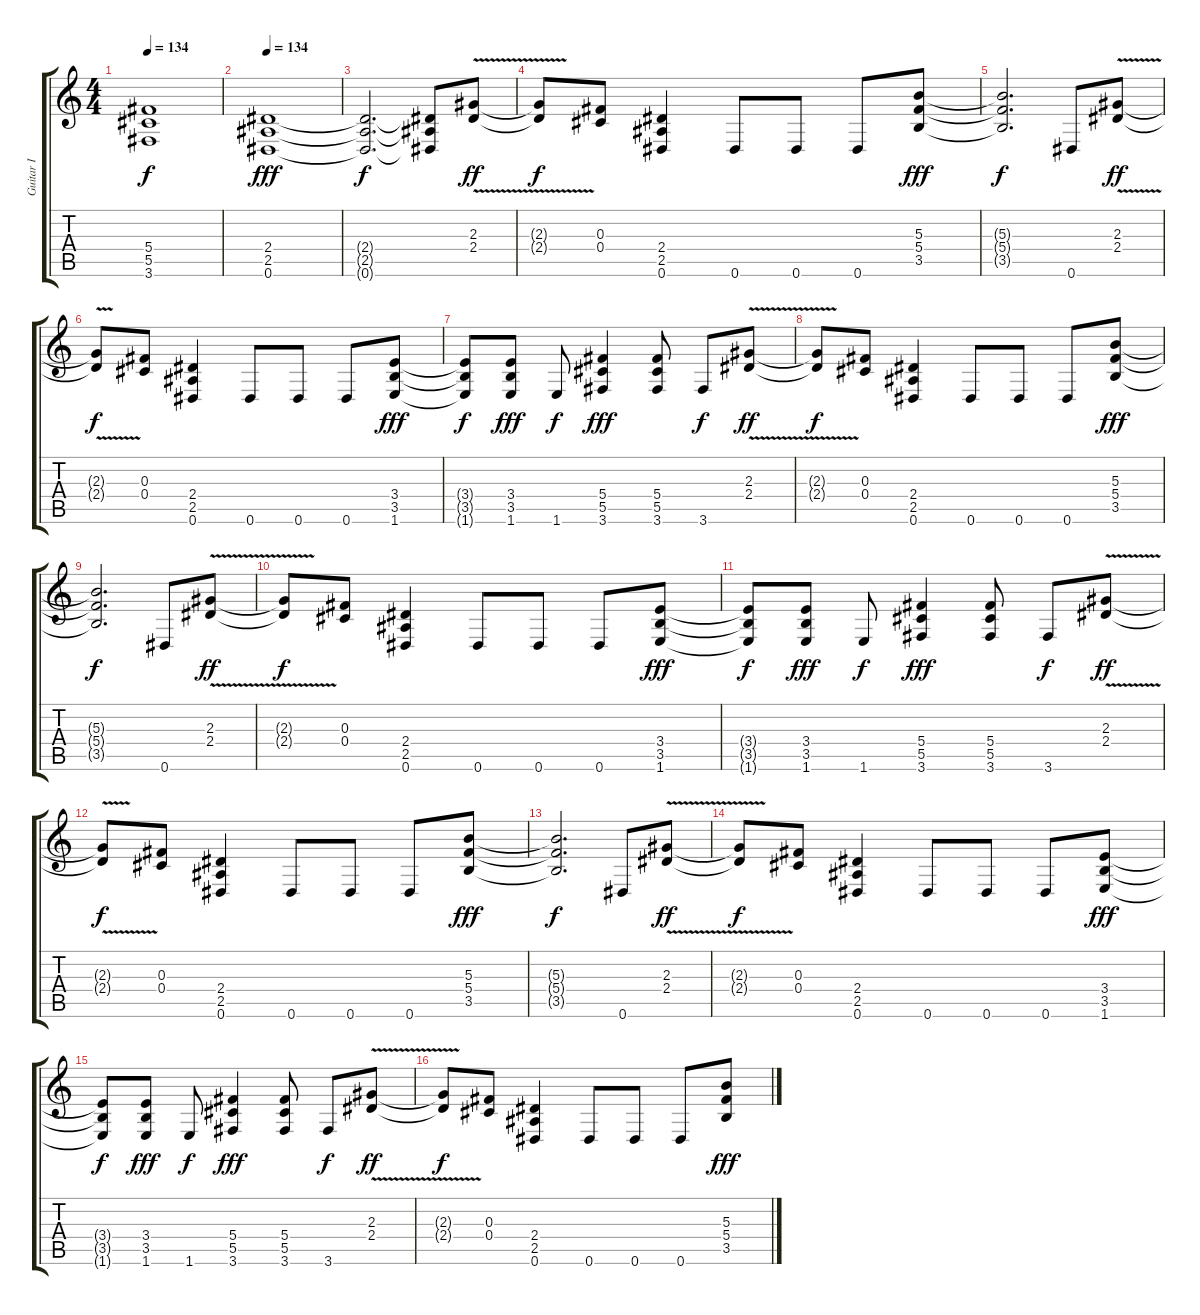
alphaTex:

\track ("Guitar I" "Guitar I") {instrument distortionguitar}
\staff {score tabs}
\tuning (Eb4 Bb3 Gb3 Db3 Ab2 Eb2) {hide}
\ts (4 4)
\tempo 134
\tempo 67
\tempo 134
\clef g2
\ks c
(5.4 5.5 3.6).1{dy f instrument distortionguitar} |
\tempo 134
(2.4 2.5 0.6).1{dy fff} |
(2.4{t} 2.5{t} 0.6{t}).2{d dy f} (2.4{t} 2.5{t} 0.6{t}).8 (2.3{v} 2.4{v}).8{dy ff} |
(2.3{t} 2.4{t}).8{dy f} (0.3 0.4).8 (2.4 2.5 0.6).4 0.6.8 0.6.8 0.6.8 (5.3 5.4 3.5).8{dy fff} |
(5.3{t} 5.4{t} 3.5{t}).2{d dy f} 0.6.8 (2.3{v} 2.4{v}).8{dy ff} |
(2.3{t} 2.4{t}).8{dy f} (0.3 0.4).8 (2.4 2.5 0.6).4 0.6.8 0.6.8 0.6.8 (3.4 3.5 1.6).8{dy fff} |
(3.4{t} 3.5{t} 1.6{t}).8{dy f} (3.4 3.5 1.6).8{dy fff} 1.6.8{dy f} (5.4 5.5 3.6).4{dy fff} (5.4 5.5 3.6).8 3.6.8{dy f} (2.3{v} 2.4{v}).8{dy ff} |
(2.3{t} 2.4{t}).8{dy f} (0.3 0.4).8 (2.4 2.5 0.6).4 0.6.8 0.6.8 0.6.8 (5.3 5.4 3.5).8{dy fff} |
(5.3{t} 5.4{t} 3.5{t}).2{d dy f} 0.6.8 (2.3{v} 2.4{v}).8{dy ff} |
(2.3{t} 2.4{t}).8{dy f} (0.3 0.4).8 (2.4 2.5 0.6).4 0.6.8 0.6.8 0.6.8 (3.4 3.5 1.6).8{dy fff} |
(3.4{t} 3.5{t} 1.6{t}).8{dy f} (3.4 3.5 1.6).8{dy fff} 1.6.8{dy f} (5.4 5.5 3.6).4{dy fff} (5.4 5.5 3.6).8 3.6.8{dy f} (2.3{v} 2.4{v}).8{dy ff} |
(2.3{t} 2.4{t}).8{dy f} (0.3 0.4).8 (2.4 2.5 0.6).4 0.6.8 0.6.8 0.6.8 (5.3 5.4 3.5).8{dy fff} |
(5.3{t} 5.4{t} 3.5{t}).2{d dy f} 0.6.8 (2.3{v} 2.4{v}).8{dy ff} |
(2.3{t} 2.4{t}).8{dy f} (0.3 0.4).8 (2.4 2.5 0.6).4 0.6.8 0.6.8 0.6.8 (3.4 3.5 1.6).8{dy fff} |
(3.4{t} 3.5{t} 1.6{t}).8{dy f} (3.4 3.5 1.6).8{dy fff} 1.6.8{dy f} (5.4 5.5 3.6).4{dy fff} (5.4 5.5 3.6).8 3.6.8{dy f} (2.3{v} 2.4{v}).8{dy ff} |
(2.3{t} 2.4{t}).8{dy f} (0.3 0.4).8 (2.4 2.5 0.6).4 0.6.8 0.6.8 0.6.8 (5.3 5.4 3.5).8{dy fff}
